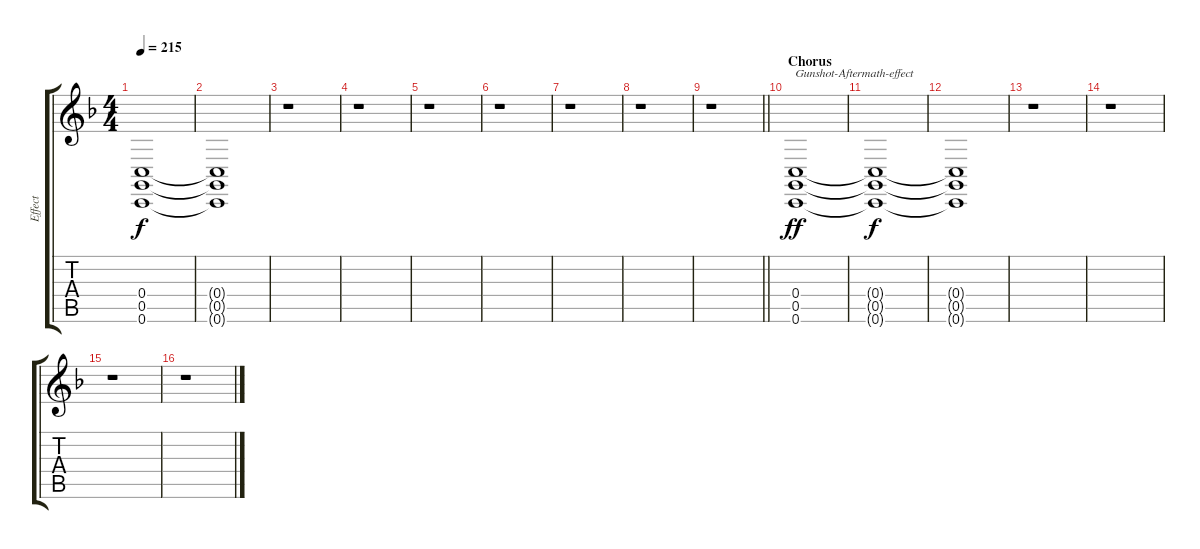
\track ("Effect" "Effect") {instrument seashore}
\staff {score tabs}
\tuning (D4 A3 F3 C3 G2 C2) {hide}
\ts (4 4)
\tempo 215
\clef g2
\ks f
(0.4{t} 0.5{t} 0.6{t}).1{dy f volume 0} |
(0.4{t} 0.5{t} 0.6{t}).1 |
r.1 |
r.1 |
r.1 |
r.1 |
r.1 |
r.1 |
\barLineRight lightlight
r.1{volume 13} |
\section ("" "Chorus")
(0.4 0.5 0.6).1{txt "Gunshot-Aftermath-effect" dy ff} |
(0.4{t} 0.5{t} 0.6{t}).1{dy f volume 0} |
(0.4{t} 0.5{t} 0.6{t}).1 |
r.1 |
r.1 |
r.1 |
r.1
